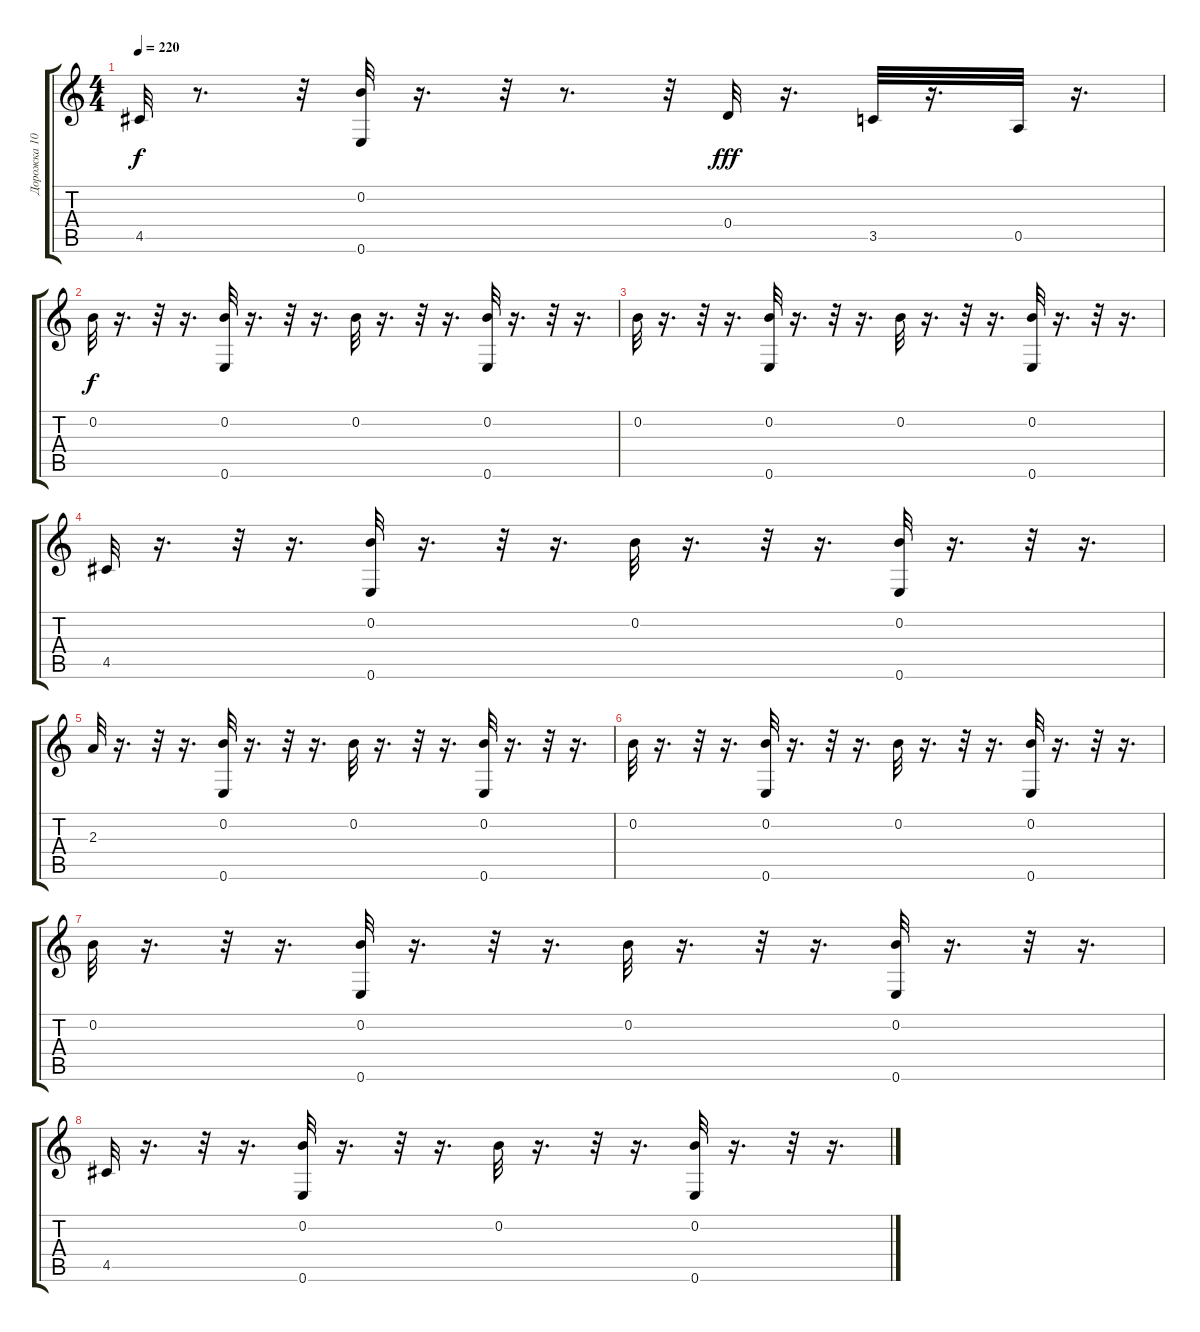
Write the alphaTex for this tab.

\track ("Дорожка 10" "Дорожка 10") {instrument acousticguitarnylon}
\staff {score tabs}
\tuning (E4 B3 G3 D3 A2 E2) {hide}
\ts (4 4)
\tempo 220
\clef g2
\ks c
4.5.32{dy f} r.8{d} r.32 (0.2 0.6).32 r.16{d} r.32 r.8{d} r.32 0.4.32{dy fff} r.16{d} 3.5.32 r.16{d} 0.5.32 r.16{d} |
0.2.32{dy f} r.16{d} r.32 r.16{d} (0.2 0.6).32 r.16{d} r.32 r.16{d} 0.2.32 r.16{d} r.32 r.16{d} (0.2 0.6).32 r.16{d} r.32 r.16{d} |
0.2.32 r.16{d} r.32 r.16{d} (0.2 0.6).32 r.16{d} r.32 r.16{d} 0.2.32 r.16{d} r.32 r.16{d} (0.2 0.6).32 r.16{d} r.32 r.16{d} |
4.5.32 r.16{d} r.32 r.16{d} (0.2 0.6).32 r.16{d} r.32 r.16{d} 0.2.32 r.16{d} r.32 r.16{d} (0.2 0.6).32 r.16{d} r.32 r.16{d} |
2.3.32 r.16{d} r.32 r.16{d} (0.2 0.6).32 r.16{d} r.32 r.16{d} 0.2.32 r.16{d} r.32 r.16{d} (0.2 0.6).32 r.16{d} r.32 r.16{d} |
0.2.32 r.16{d} r.32 r.16{d} (0.2 0.6).32 r.16{d} r.32 r.16{d} 0.2.32 r.16{d} r.32 r.16{d} (0.2 0.6).32 r.16{d} r.32 r.16{d} |
0.2.32 r.16{d} r.32 r.16{d} (0.2 0.6).32 r.16{d} r.32 r.16{d} 0.2.32 r.16{d} r.32 r.16{d} (0.2 0.6).32 r.16{d} r.32 r.16{d} |
4.5.32 r.16{d} r.32 r.16{d} (0.2 0.6).32 r.16{d} r.32 r.16{d} 0.2.32 r.16{d} r.32 r.16{d} (0.2 0.6).32 r.16{d} r.32 r.16{d}
